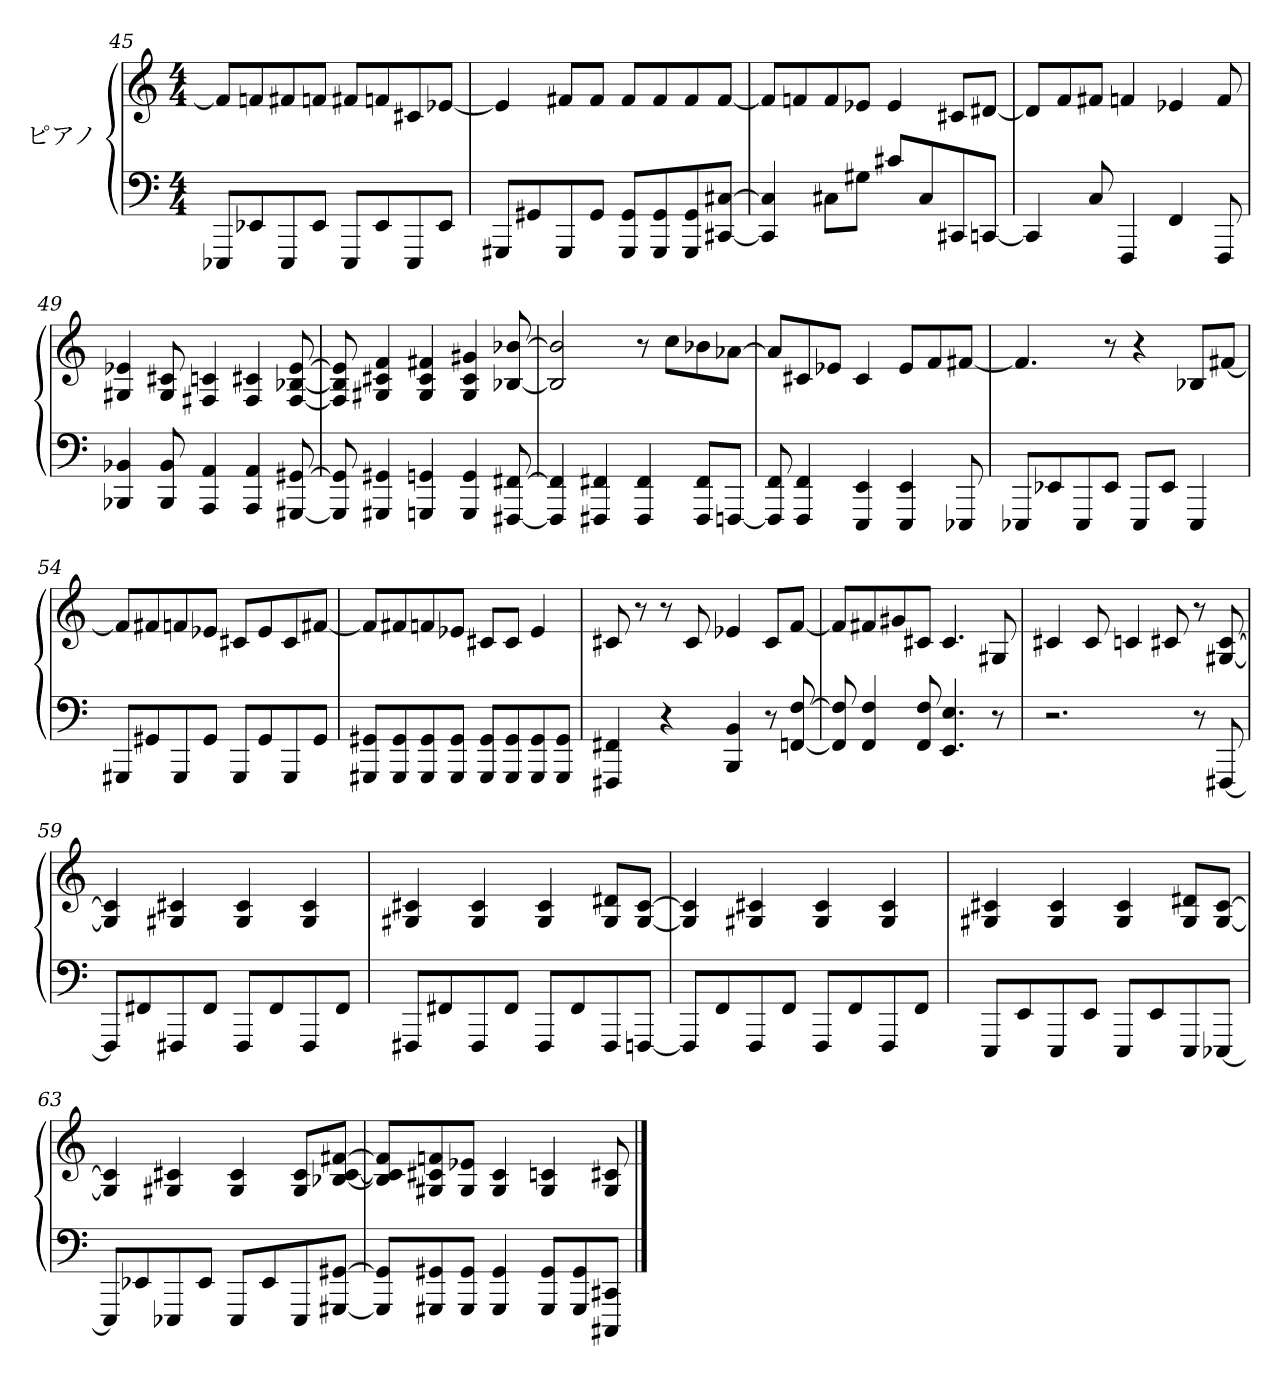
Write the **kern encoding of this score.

**kern	**kern
*part1	*part1
*staff2	*staff1
*I"ピアノ	*
!!LO:PB:g=z
*clefF4	*clefG2
*k[]	*k[]
*M4/4	*M4/4
=45	=45
8EEE-X/L	8f#/L]
8EE-X/	8fn/
8EEE-/	8f#X/
8EE-/J	8fn/J
8EEE-/L	8f#X/L
8EE-/	8fn/
8EEE-/	8c#X/
8EE-/J	[8e-X/J
=46	=46
8GGG#X/L	4e-/]
8GG#X/	.
8GGG#/	8f#X/L
8GG#/J	8f#/J
8GGG#/ 8GG#/L	8f#/L
8GGG#/ 8GG#/	8f#/
8GGG#/ 8GG#/	8f#/
[8CC#X/ [8C#X/J	[8f#/J
=47	=47
4CC#/] 4C#/]	8f#/L]
.	8fn/
8C#X\L	8f/
8G#X\J	8e-X/J
8c#X/L	4e-/
8C#/	.
8CC#X/	8c#X/L
[8CCn/J	[8d#X/J
!!LO:LB:g=z
=48	=48
4CC/]	8d#/L]
.	8f/
8C/	8f#X/J
4FFF/	4fn/
4FF/	4e-X/
8FFF/	8f/
=49	=49
4BBB-X/ 4BB-X/	4G#X/ 4e-X/
8BBB-/ 8BB-/	8G#/ 8c#X/
4AAA/ 4AA/	4F#X/ 4cn/
4AAA/ 4AA/	4F#/ 4c#X/
[8GGG#X/ [8GG#X/	[8F#/ [8B-X/ [8e-/
=50	=50
8GGG#/] 8GG#/]	8F#/] 8B-/] 8e-/]
4GGG#X/ 4GG#X/	4G#X/ 4c#X/ 4f/
4GGGn/ 4GGn/	4G#/ 4c#/ 4f#X/
4GGG/ 4GG/	4G#/ 4c#/ 4g#X/
[8FFF#X/ [8FF#X/	[8B-X/ [8b-X/
=51	=51
4FFF#/] 4FF#/]	2B-/] 2b-/]
4FFF#X/ 4FF#X/	.
4FFF#/ 4FF#/	8r
.	8cc\L
8FFF#/ 8FF#/L	8b-X\
[8FFFn/J	[8a-X\J
!!LO:LB:g=z
=52	=52
8FFF/] 8FF/	8a-/L]
4FFF/ 4FF/	8c#X/
.	8e-X/J
4EEE/ 4EE/	4c#/
4EEE/ 4EE/	8e-/L
.	8f/
8EEE-X/	[8f#X/J
=53	=53
8EEE-X/L	4.f#/]
8EE-X/	.
8EEE-/	.
8EE-/J	8r
8EEE-/L	4r
8EE-/J	.
4EEE-/	8B-X/L
.	[8f#X/J
=54	=54
8GGG#X/L	8f#/L]
8GG#X/	8f#X/
8GGG#/	8fn/
8GG#/J	8e-X/J
8GGG#/L	8c#X/L
8GG#/	8e-/
8GGG#/	8c#/
8GG#/J	[8f#X/J
!!LO:LB:g=z
=55	=55
8GGG#X/ 8GG#X/L	8f#/L]
8GGG#/ 8GG#/	8f#X/
8GGG#/ 8GG#/	8fn/
8GGG#/ 8GG#/J	8e-X/J
8GGG#/ 8GG#/L	8c#X/L
8GGG#/ 8GG#/	8c#/J
8GGG#/ 8GG#/	4e-/
8GGG#/ 8GG#/J	.
=56	=56
4FFF#X/ 4FF#X/	8c#X/
.	8r
4r	8r
.	8c#/
4BBB/ 4BB/	4e-X/
8r	8c#/L
[8FFn/ [8F/	[8f/J
=57	=57
8FF/] 8F/]	8f/L]
4FF/ 4F/	8f#X/
.	8g#X/
8FF/ 8F/	8c#X/J
4.EE/ 4.E/	4.c#/
8r	8G#X/
!!LO:LB:g=z
=58	=58
2.r	4c#X/
.	8c#/
.	4cn/
.	8c#X/
8r	8r
[8FFF#X/	[8G#X/ [8c#/
=59	=59
8FFF#/L]	4G#/] 4c#/]
8FF#X/	.
8FFF#X/	4G#X/ 4c#X/
8FF#/J	.
8FFF#/L	4G#/ 4c#/
8FF#/	.
8FFF#/	4G#/ 4c#/
8FF#/J	.
=60	=60
8FFF#X/L	4G#X/ 4c#X/
8FF#X/	.
8FFF#/	4G#/ 4c#/
8FF#/J	.
8FFF#/L	4G#/ 4c#/
8FF#/	.
8FFF#/	8G#/ 8d#X/L
[8FFFn/J	[8G#/ [8c#/J
=61	=61
8FFF/L]	4G#/] 4c#/]
8FF/	.
8FFF/	4G#X/ 4c#X/
8FF/J	.
8FFF/L	4G#/ 4c#/
8FF/	.
8FFF/	4G#/ 4c#/
8FF/J	.
!!LO:LB:g=z
=62	=62
8EEE/L	4G#X/ 4c#X/
8EE/	.
8EEE/	4G#/ 4c#/
8EE/J	.
8EEE/L	4G#/ 4c#/
8EE/	.
8EEE/	8G#/ 8d#X/L
[8EEE-X/J	[8G#/ [8c#/J
=63	=63
8EEE-/L]	4G#/] 4c#/]
8EE-X/	.
8EEE-X/	4G#X/ 4c#X/
8EE-/J	.
8EEE-/L	4G#/ 4c#/
8EE-/	.
8EEE-/	8G#/ 8c#/L
[8GGG#X/ [8GG#X/J	[8B-X/ [8c#/ [8f#X/J
=64	=64
8GGG#/] 8GG#/]L	8B-/] 8c#/] 8f#/]L
8GGG#X/ 8GG#X/	8G#X/ 8c#X/ 8fn/
8GGG#/ 8GG#/J	8G#/ 8e-X/J
4GGG#/ 4GG#/	4G#/ 4c#/
8GGG#/ 8GG#/L	4G#/ 4cn/
8GGG#/ 8GG#/	.
8CCC#X/ 8CC#X/J	8G#/ 8c#X/
==	==
*-	*-
